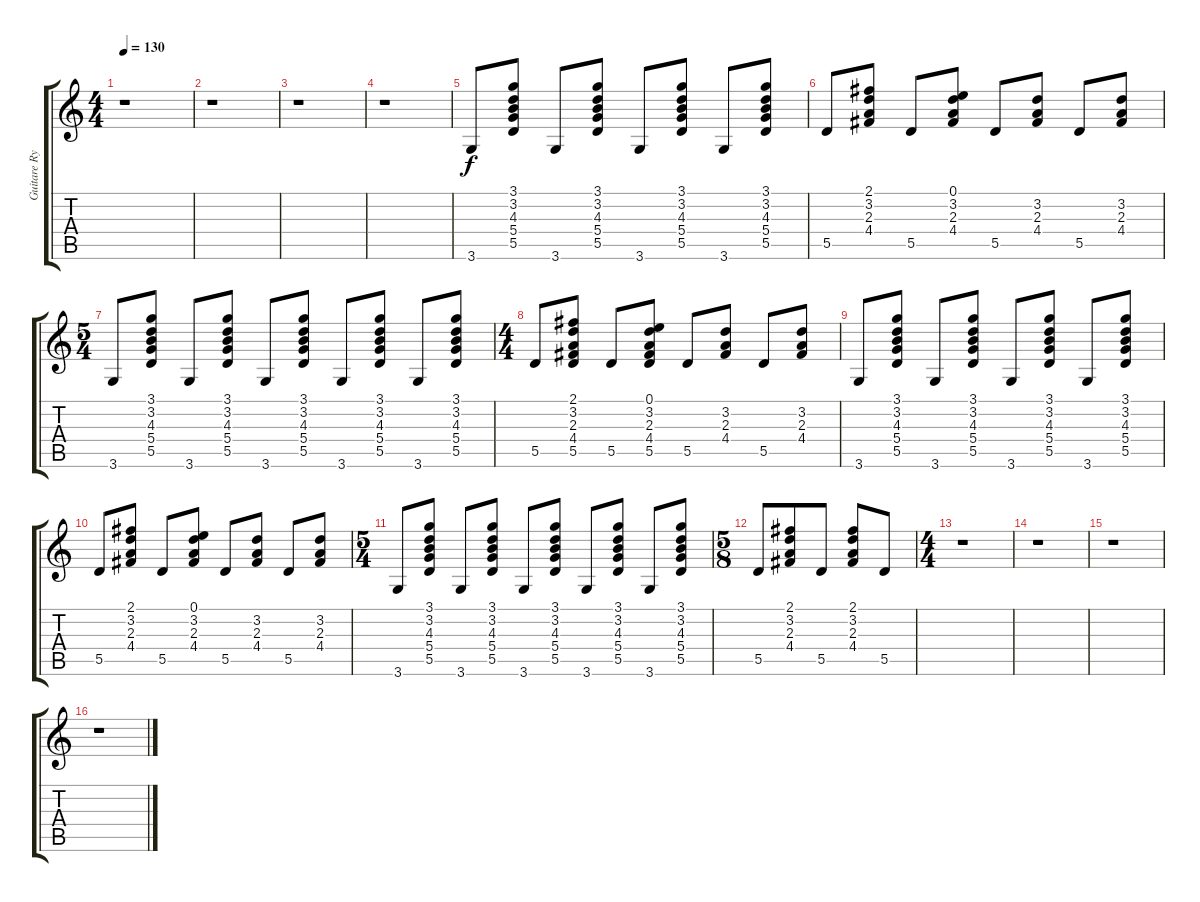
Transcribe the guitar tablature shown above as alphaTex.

\track ("Guitare Rythm (acoustique)" "Guitare Ry") {instrument acousticguitarsteel}
\staff {score tabs}
\tuning (E4 B3 G3 D3 A2 E2) {hide}
\ts (4 4)
\tempo 130
\clef g2
\ks c
r.1{dy f} |
r.1 |
r.1 |
r.1 |
3.6.8 (3.1 3.2 4.3 5.4 5.5).8 3.6.8 (3.1 3.2 4.3 5.4 5.5).8 3.6.8 (3.1 3.2 4.3 5.4 5.5).8 3.6.8 (3.1 3.2 4.3 5.4 5.5).8 |
5.5.8 (2.1 3.2 2.3 4.4).8 5.5.8 (0.1 3.2 2.3 4.4).8 5.5.8 (3.2 2.3 4.4).8 5.5.8 (3.2 2.3 4.4).8 |
\ts (5 4)
3.6.8 (3.1 3.2 4.3 5.4 5.5).8 3.6.8 (3.1 3.2 4.3 5.4 5.5).8 3.6.8 (3.1 3.2 4.3 5.4 5.5).8 3.6.8 (3.1 3.2 4.3 5.4 5.5).8 3.6.8 (3.1 3.2 4.3 5.4 5.5).8 |
\ts (4 4)
5.5.8 (2.1 3.2 2.3 4.4 5.5).8 5.5.8 (0.1 3.2 2.3 4.4 5.5).8 5.5.8 (3.2 2.3 4.4).8 5.5.8 (3.2 2.3 4.4).8 |
3.6.8 (3.1 3.2 4.3 5.4 5.5).8 3.6.8 (3.1 3.2 4.3 5.4 5.5).8 3.6.8 (3.1 3.2 4.3 5.4 5.5).8 3.6.8 (3.1 3.2 4.3 5.4 5.5).8 |
5.5.8 (2.1 3.2 2.3 4.4).8 5.5.8 (0.1 3.2 2.3 4.4).8 5.5.8 (3.2 2.3 4.4).8 5.5.8 (3.2 2.3 4.4).8 |
\ts (5 4)
3.6.8 (3.1 3.2 4.3 5.4 5.5).8 3.6.8 (3.1 3.2 4.3 5.4 5.5).8 3.6.8 (3.1 3.2 4.3 5.4 5.5).8 3.6.8 (3.1 3.2 4.3 5.4 5.5).8 3.6.8 (3.1 3.2 4.3 5.4 5.5).8 |
\ts (5 8)
5.5.8 (2.1 3.2 2.3 4.4).8 5.5.8 (2.1 3.2 2.3 4.4).8 5.5.8 |
\ts (4 4)
r.1 |
r.1 |
r.1 |
r.1
